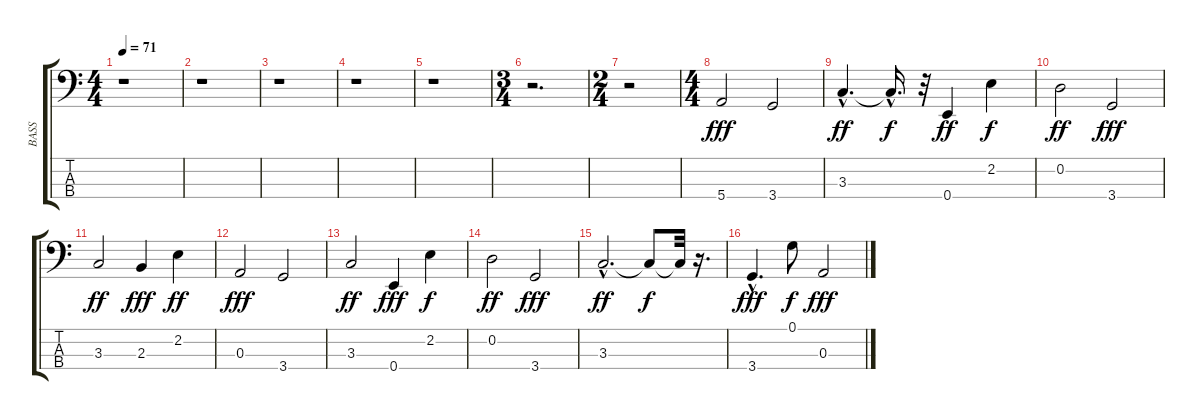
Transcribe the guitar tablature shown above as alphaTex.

\track ("BASS" "BASS") {instrument electricbassfinger}
\staff {score tabs}
\tuning (G2 D2 A1 E1) {hide}
\ts (4 4)
\tempo 71
\clef f4
\ks c
r.1{dy fff instrument electricbassfinger} |
r.1 |
r.1 |
r.1 |
r.1 |
\ts (3 4)
r.2{d} |
\ts (2 4)
r.2 |
\ts (4 4)
5.4.2 3.4.2 |
3.3{hac}.4{d dy ff} 3.3{hac t}.16{d dy f} r.32 0.4.4{dy ff} 2.2.4{dy f} |
0.2.2{dy ff} 3.4.2{dy fff} |
3.3.2{dy ff} 2.3.4{dy fff} 2.2.4{dy ff} |
0.3.2{dy fff} 3.4.2 |
3.3.2{dy ff} 0.4.4{dy fff} 2.2.4{dy f} |
0.2.2{dy ff} 3.4.2{dy fff} |
3.3{hac}.2{d dy ff} 3.3{t}.8{dy f} 3.3{t}.32 r.16{d} |
3.4{hac}.4{d dy fff} 0.1.8{dy f} 0.3.2{dy fff}
